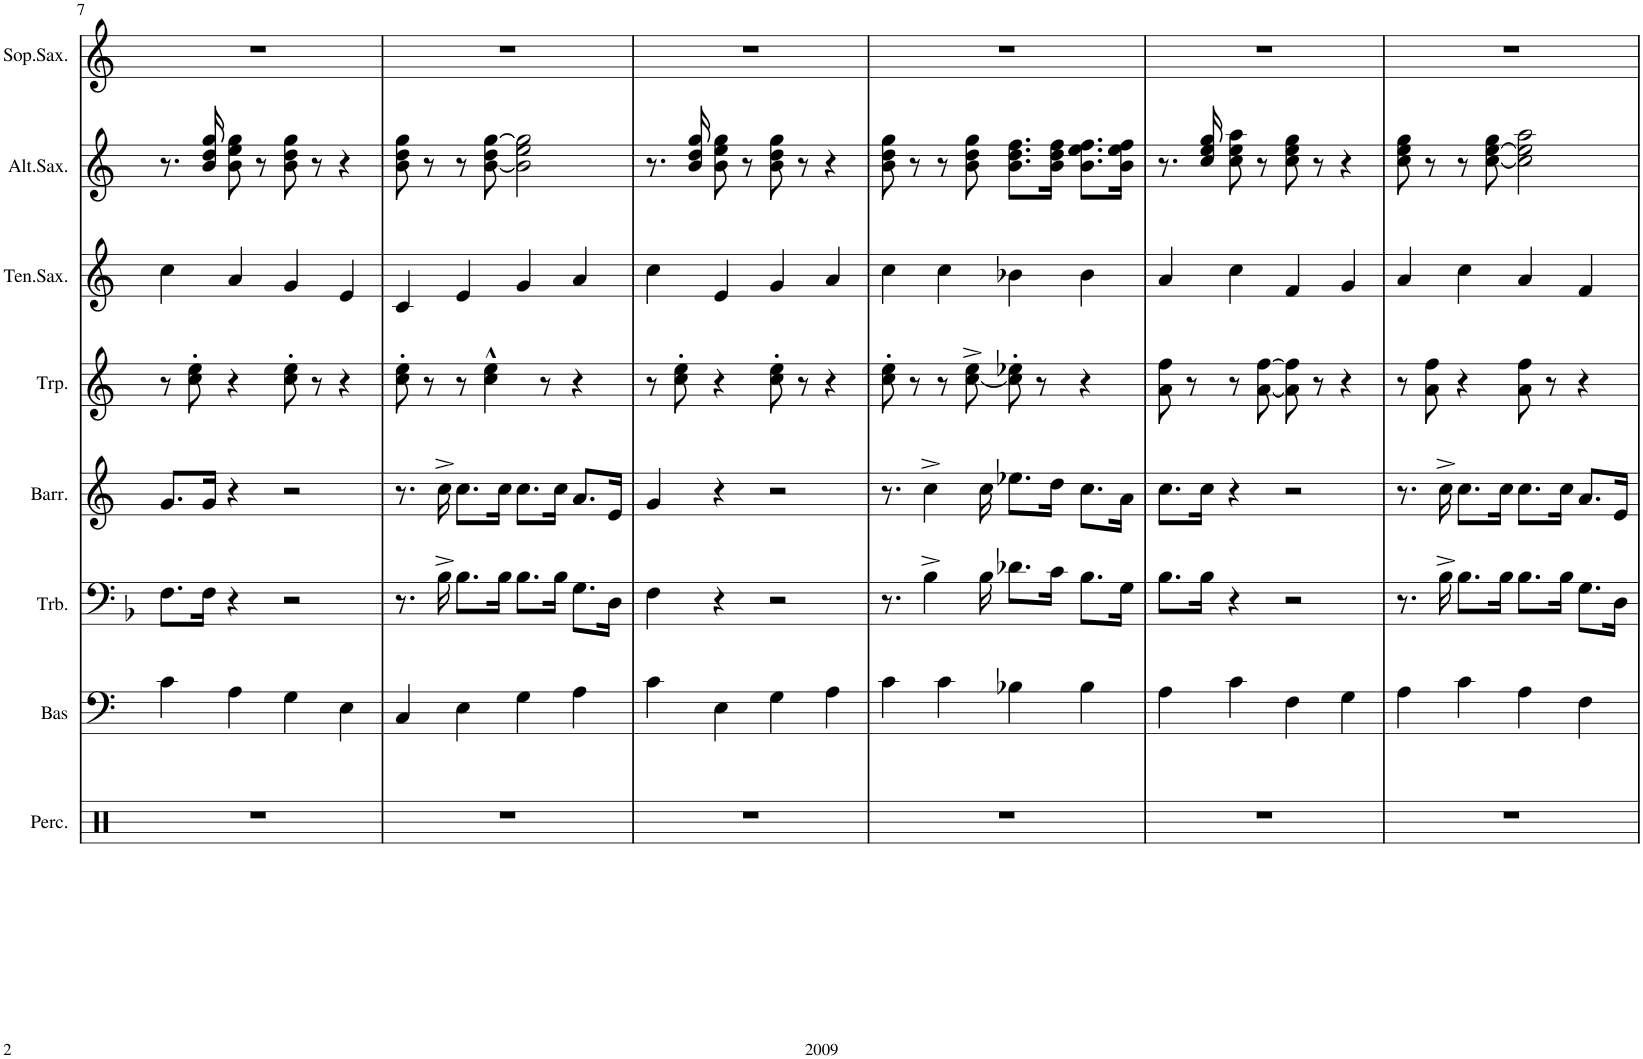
**kern	**kern	**kern	**kern	**kern	**kern	**kern	**kern
*part8	*part7	*part6	*part5	*part4	*part3	*part2	*part1
*staff8	*staff7	*staff6	*staff5	*staff4	*staff3	*staff2	*staff1
*I"Percussie	*I"Bas	*I"Trombone	*I"Barriton	*I"Trompet	*I"Tenor Saxofoon	*I"Alt Saxofoon	*I"Sopraan Saxofoon
*I'Perc.	*I'Bas	*I'Trb.	*I'Barr.	*I'Trp.	*I'Ten.Sax.	*I'Alt.Sax.	*I'Sop.Sax.
!!LO:PB:g=z
*clefX	*clefF4	*clefF4	*clefG2	*clefG2	*clefG2	*clefG2	*clefG2
*	*Trd1c2	*	*Trd4c7	*Trd1c2	*Trd8c14	*Trd5c9	*Trd1c2
*k[]	*k[]	*k[b-]	*k[]	*k[]	*k[]	*k[]	*k[]
*M4/4	*M4/4	*M4/4	*M4/4	*M4/4	*M4/4	*M4/4	*M4/4
*met(c)	*met(c)	*met(c)	*met(c)	*met(c)	*met(c)	*met(c)	*met(c)
=7	=7	=7	=7	=7	=7	=7	=7
1r	4c\	8.F\L	8.g/L	8r	4cc\	8.r	1r
.	.	.	.	8cc\' 8ee\'	.	.	.
.	.	16F\Jk	16g/Jk	.	.	16b/ 16dd/ 16gg/	.
.	4A\	4r	4r	4r	4a/	8b\ 8ee\ 8gg\	.
.	.	.	.	.	.	8r	.
.	4G\	2r	2r	8cc\' 8ee\'	4g/	8b\ 8dd\ 8gg\	.
.	.	.	.	8r	.	8r	.
.	4E\	.	.	4r	4e/	4r	.
=8	=8	=8	=8	=8	=8	=8	=8
1r	4C/	8.r	8.r	8cc\' 8ee\'	4c/	8b\ 8dd\ 8gg\	1r
.	.	.	.	8r	.	8r	.
.	.	16B-^\	16cc^\	.	.	.	.
.	4E\	8.B-\L	8.cc\L	8r	4e/	8r	.
.	.	.	.	4cc\^^ 4ee\^^	.	[8b\ 8dd\ [8gg\	.
.	.	16B-\Jk	16cc\Jk	.	.	.	.
.	4G\	8.B-\L	8.cc\L	.	4g/	2b\] 2ee\ 2gg\]	.
.	.	.	.	8r	.	.	.
.	.	16B-\Jk	16cc\Jk	.	.	.	.
.	4A\	8.G\L	8.a/L	4r	4a/	.	.
.	.	16D\Jk	16e/Jk	.	.	.	.
=9	=9	=9	=9	=9	=9	=9	=9
1r	4c\	4F\	4g/	8r	4cc\	8.r	1r
.	.	.	.	8cc\' 8ee\'	.	.	.
.	.	.	.	.	.	16b/ 16dd/ 16gg/	.
.	4E\	4r	4r	4r	4e/	8b\ 8ee\ 8gg\	.
.	.	.	.	.	.	8r	.
.	4G\	2r	2r	8cc\' 8ee\'	4g/	8b\ 8dd\ 8gg\	.
.	.	.	.	8r	.	8r	.
.	4A\	.	.	4r	4a/	4r	.
=10	=10	=10	=10	=10	=10	=10	=10
1r	4c\	8.r	8.r	8cc\' 8ee\'	4cc\	8b\ 8dd\ 8gg\	1r
.	.	.	.	8r	.	8r	.
.	.	4B-^\	4cc^\	.	.	.	.
.	4c\	.	.	8r	4cc\	8r	.
.	.	.	.	[8cc\^ 8ee\^	.	8b\ 8dd\ 8gg\	.
.	.	16B-\	16cc\	.	.	.	.
.	4B-X\	8.d-X\L	8.ee-X\L	8cc\]' 8ee-X\'	4b-X\	8.b\ 8.dd\ 8.ff\L	.
.	.	.	.	8r	.	.	.
.	.	16c\Jk	16dd\Jk	.	.	16b\ 16dd\ 16ff\Jk	.
.	4B-\	8.B-\L	8.cc\L	4r	4b-\	8.b\ 8.ee\ 8.ff\L	.
.	.	16G\Jk	16a\Jk	.	.	16b\ 16ee\ 16ff\Jk	.
=11	=11	=11	=11	=11	=11	=11	=11
1r	4A\	8.B-\L	8.cc\L	8a\ 8ff\	4a/	8.r	1r
.	.	.	.	8r	.	.	.
.	.	16B-\Jk	16cc\Jk	.	.	16cc/ 16ee/ 16gg/	.
.	4c\	4r	4r	8r	4cc\	8cc\ 8ee\ 8aa\	.
.	.	.	.	[8a\ [8ff\	.	8r	.
.	4F\	2r	2r	8a\] 8ff\]	4f/	8cc\ 8ee\ 8gg\	.
.	.	.	.	8r	.	8r	.
.	4G\	.	.	4r	4g/	4r	.
=12	=12	=12	=12	=12	=12	=12	=12
1r	4A\	8.r	8.r	8r	4a/	8cc\ 8ee\ 8gg\	1r
.	.	.	.	8a\ 8ff\	.	8r	.
.	.	16B-^\	16cc^\	.	.	.	.
.	4c\	8.B-\L	8.cc\L	4r	4cc\	8r	.
.	.	.	.	.	.	[8cc\ [8ee\ 8gg\	.
.	.	16B-\Jk	16cc\Jk	.	.	.	.
.	4A\	8.B-\L	8.cc\L	8a\ 8ff\	4a/	2cc\] 2ee\] 2aa\	.
.	.	.	.	8r	.	.	.
.	.	16B-\Jk	16cc\Jk	.	.	.	.
.	4F\	8.G\L	8.a/L	4r	4f/	.	.
.	.	16D\Jk	16e/Jk	.	.	.	.
=	=	=	=	=	=	=	=
*-	*-	*-	*-	*-	*-	*-	*-
